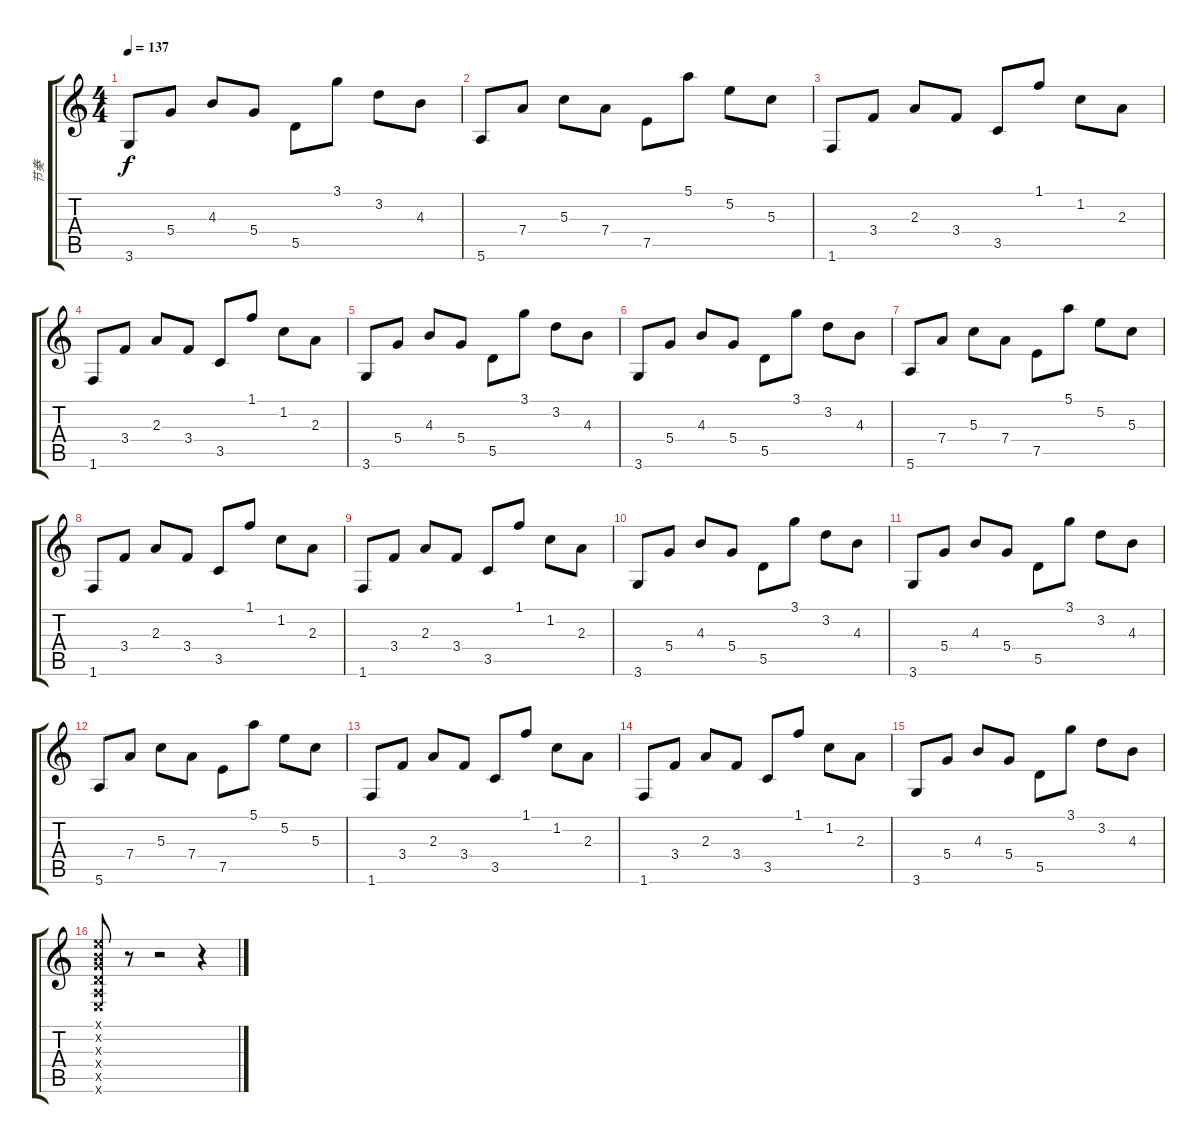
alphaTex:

\track ("节奏" "节奏") {instrument distortionguitar}
\staff {score tabs}
\tuning (E4 B3 G3 D3 A2 E2) {hide}
\ts (4 4)
\tempo 137
\clef g2
\ks c
3.6.8{dy f} 5.4.8 4.3.8 5.4.8 5.5.8 3.1.8 3.2.8 4.3.8 |
5.6.8 7.4.8 5.3.8 7.4.8 7.5.8 5.1.8 5.2.8 5.3.8 |
1.6.8 3.4.8 2.3.8 3.4.8 3.5.8 1.1.8 1.2.8 2.3.8 |
1.6.8 3.4.8 2.3.8 3.4.8 3.5.8 1.1.8 1.2.8 2.3.8 |
3.6.8 5.4.8 4.3.8 5.4.8 5.5.8 3.1.8 3.2.8 4.3.8 |
3.6.8 5.4.8 4.3.8 5.4.8 5.5.8 3.1.8 3.2.8 4.3.8 |
5.6.8 7.4.8 5.3.8 7.4.8 7.5.8 5.1.8 5.2.8 5.3.8 |
1.6.8 3.4.8 2.3.8 3.4.8 3.5.8 1.1.8 1.2.8 2.3.8 |
1.6.8 3.4.8 2.3.8 3.4.8 3.5.8 1.1.8 1.2.8 2.3.8 |
3.6.8 5.4.8 4.3.8 5.4.8 5.5.8 3.1.8 3.2.8 4.3.8 |
3.6.8 5.4.8 4.3.8 5.4.8 5.5.8 3.1.8 3.2.8 4.3.8 |
5.6.8 7.4.8 5.3.8 7.4.8 7.5.8 5.1.8 5.2.8 5.3.8 |
1.6.8 3.4.8 2.3.8 3.4.8 3.5.8 1.1.8 1.2.8 2.3.8 |
1.6.8 3.4.8 2.3.8 3.4.8 3.5.8 1.1.8 1.2.8 2.3.8 |
3.6.8 5.4.8 4.3.8 5.4.8 5.5.8 3.1.8 3.2.8 4.3.8 |
(0.1{x} 0.2{x} 0.3{x} 0.4{x} 0.5{x} 0.6{x}).8 r.8 r.2 r.4
